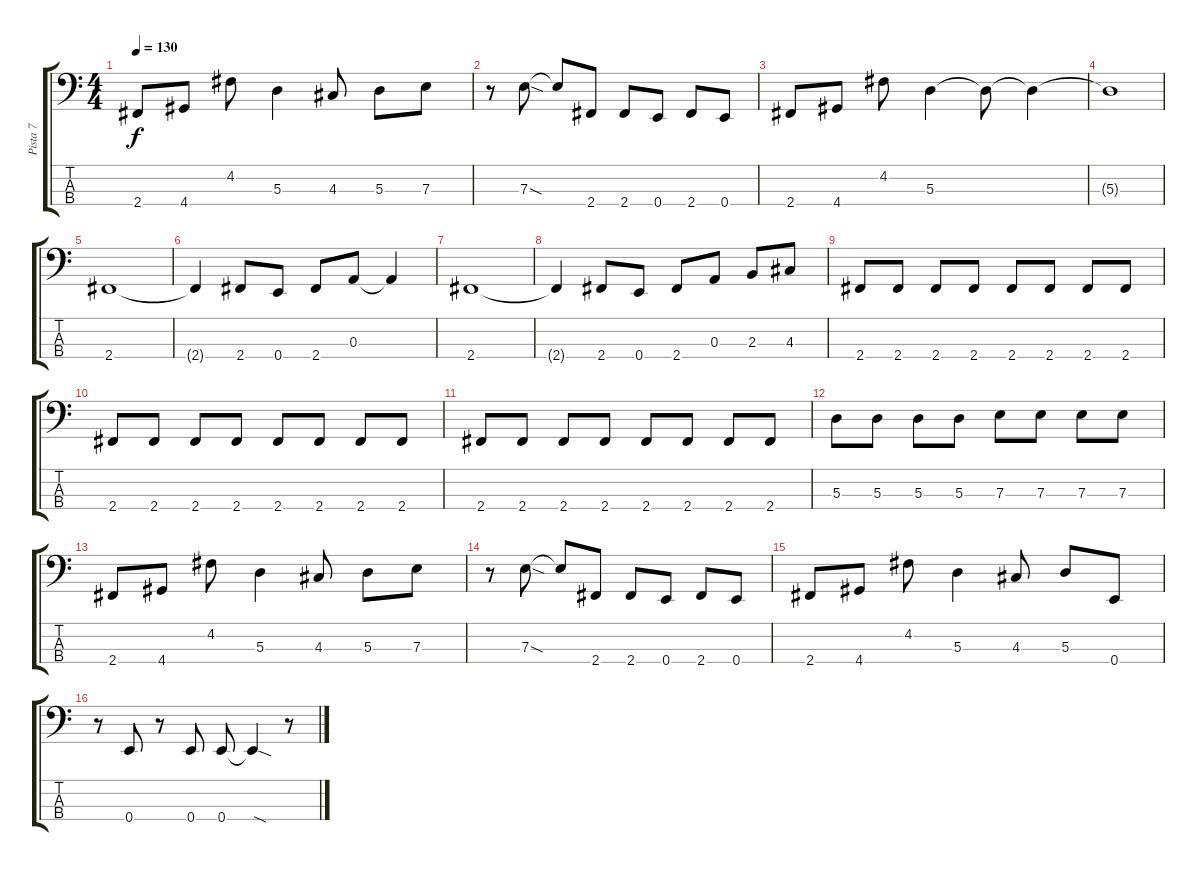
\track ("Pista 7" "Pista 7") {instrument electricbasspick}
\staff {score tabs}
\tuning (G2 D2 A1 E1) {hide}
\ts (4 4)
\tempo 130
\clef f4
\ks c
2.4.8{dy f} 4.4.8 4.2.8 5.3.4 4.3.8 5.3.8 7.3.8 |
r.8 7.3{sod}.8 7.3{t}.8 2.4.8 2.4.8 0.4.8 2.4.8 0.4.8 |
2.4.8 4.4.8 4.2.8 5.3.4 5.3{t}.8 5.3{t}.4 |
5.3{t}.1 |
2.4.1 |
2.4{t}.4 2.4.8 0.4.8 2.4.8 0.3.8 0.3{t}.4 |
2.4.1 |
2.4{t}.4 2.4.8 0.4.8 2.4.8 0.3.8 2.3.8 4.3.8 |
2.4.8 2.4.8 2.4.8 2.4.8 2.4.8 2.4.8 2.4.8 2.4.8 |
2.4.8 2.4.8 2.4.8 2.4.8 2.4.8 2.4.8 2.4.8 2.4.8 |
2.4.8 2.4.8 2.4.8 2.4.8 2.4.8 2.4.8 2.4.8 2.4.8 |
5.3.8 5.3.8 5.3.8 5.3.8 7.3.8 7.3.8 7.3.8 7.3.8 |
2.4.8 4.4.8 4.2.8 5.3.4 4.3.8 5.3.8 7.3.8 |
r.8 7.3{sod}.8 7.3{t}.8 2.4.8 2.4.8 0.4.8 2.4.8 0.4.8 |
2.4.8 4.4.8 4.2.8 5.3.4 4.3.8 5.3.8 0.4.8 |
r.8 0.4.8 r.8 0.4.8 0.4.8 0.4{sod t}.4 r.8
